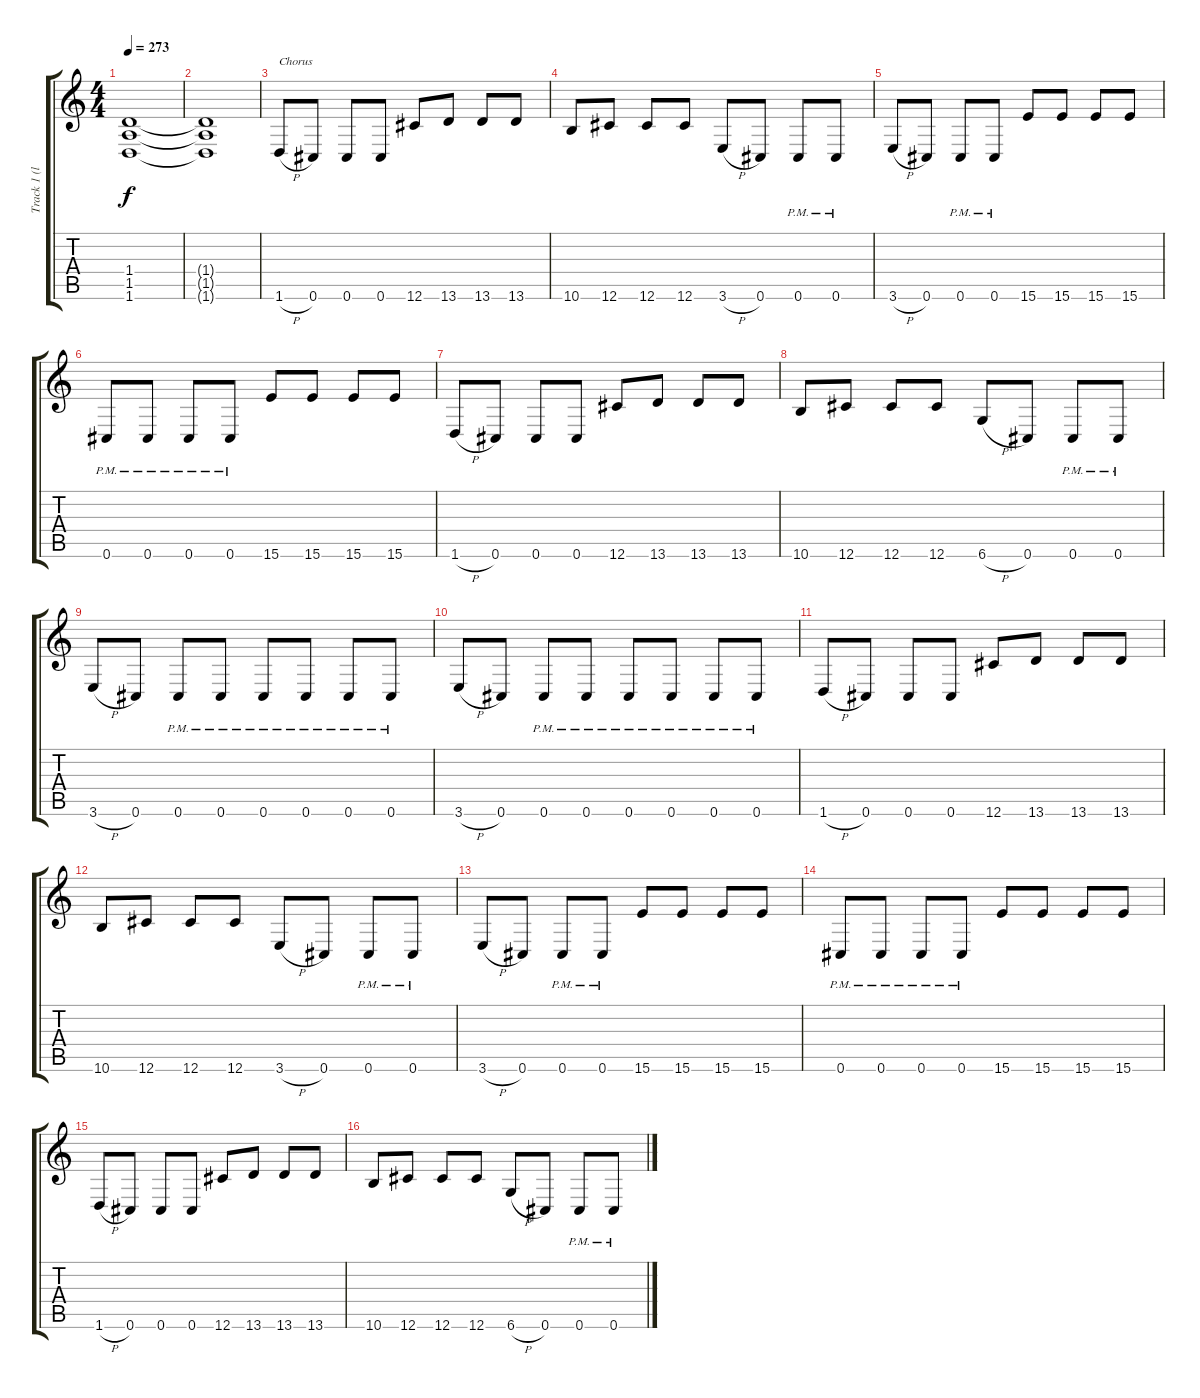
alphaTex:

\track ("Track 1 (left)" "Track 1 (l") {instrument overdrivenguitar}
\staff {score tabs}
\tuning (Eb4 Bb3 Gb3 Db3 Ab2 Db2) {hide}
\ts (4 4)
\tempo 273
\clef g2
\ks c
(1.4 1.5 1.6).1{dy f} |
(1.4{t} 1.5{t} 1.6{t}).1 |
1.6{h}.8{txt "Chorus"} 0.6.8 0.6.8 0.6.8 12.6.8 13.6.8 13.6.8 13.6.8 |
10.6.8 12.6.8 12.6.8 12.6.8 3.6{h}.8 0.6.8 0.6{pm}.8 0.6{pm}.8 |
3.6{h}.8 0.6.8 0.6{pm}.8 0.6{pm}.8 15.6.8 15.6.8 15.6.8 15.6.8 |
0.6{pm}.8 0.6{pm}.8 0.6{pm}.8 0.6{pm}.8 15.6.8 15.6.8 15.6.8 15.6.8 |
1.6{h}.8 0.6.8 0.6.8 0.6.8 12.6.8 13.6.8 13.6.8 13.6.8 |
10.6.8 12.6.8 12.6.8 12.6.8 6.6{h}.8 0.6.8 0.6{pm}.8 0.6{pm}.8 |
3.6{h}.8 0.6.8 0.6{pm}.8 0.6{pm}.8 0.6{pm}.8 0.6{pm}.8 0.6{pm}.8 0.6{pm}.8 |
3.6{h}.8 0.6.8 0.6{pm}.8 0.6{pm}.8 0.6{pm}.8 0.6{pm}.8 0.6{pm}.8 0.6{pm}.8 |
1.6{h}.8 0.6.8 0.6.8 0.6.8 12.6.8 13.6.8 13.6.8 13.6.8 |
10.6.8 12.6.8 12.6.8 12.6.8 3.6{h}.8 0.6.8 0.6{pm}.8 0.6{pm}.8 |
3.6{h}.8 0.6.8 0.6{pm}.8 0.6{pm}.8 15.6.8 15.6.8 15.6.8 15.6.8 |
0.6{pm}.8 0.6{pm}.8 0.6{pm}.8 0.6{pm}.8 15.6.8 15.6.8 15.6.8 15.6.8 |
1.6{h}.8 0.6.8 0.6.8 0.6.8 12.6.8 13.6.8 13.6.8 13.6.8 |
10.6.8 12.6.8 12.6.8 12.6.8 6.6{h}.8 0.6.8 0.6{pm}.8 0.6{pm}.8
